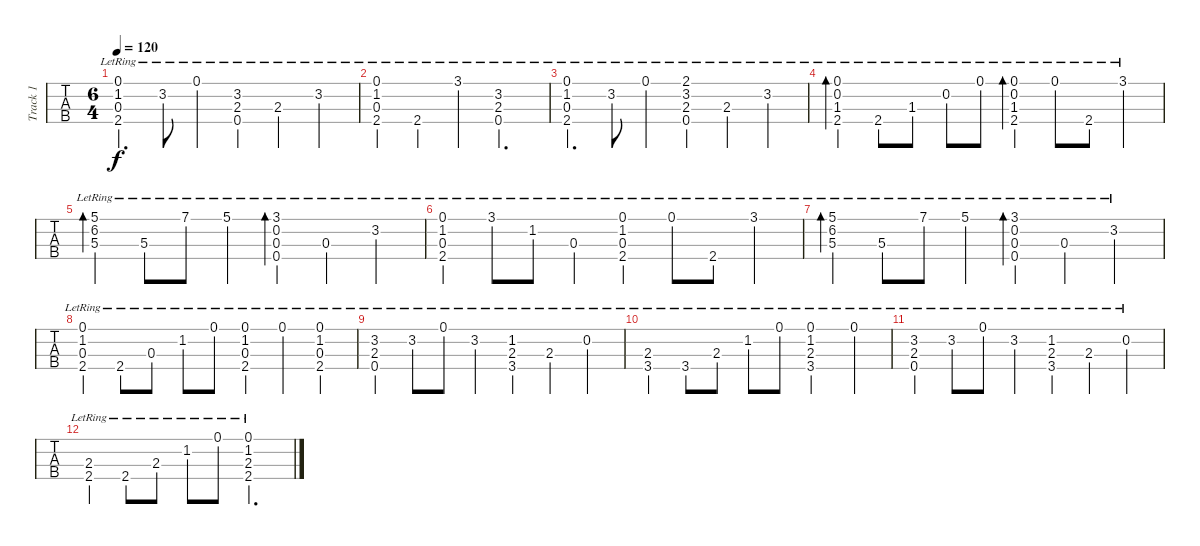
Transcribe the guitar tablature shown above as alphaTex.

\track ("Track 1" "Track 1") {instrument acousticguitarnylon}
\staff {tabs}
\tuning (A4 E4 C4 G4) {hide}
\ts (6 4)
\tempo 120
\clef g2
\ks c
(0.1{lr} 1.2{lr} 0.3{lr} 2.4{lr}).4{d dy f} 3.2{lr}.8 0.1{lr}.4 (3.2{lr} 2.3{lr} 0.4{lr}).4 2.3{lr}.4 3.2{lr}.4 |
(0.1{lr} 1.2{lr} 0.3{lr} 2.4{lr}).4 2.4{lr}.4 3.1{lr}.4 (3.2{lr} 2.3{lr} 0.4{lr}).2{d} |
(0.1{lr} 1.2{lr} 0.3{lr} 2.4{lr}).4{d} 3.2{lr}.8 0.1{lr}.4 (2.1{lr} 3.2{lr} 2.3{lr} 0.4{lr}).4 2.3{lr}.4 3.2{lr}.4 |
(0.1{lr} 0.2{lr} 1.3{lr} 2.4{lr}).4{bd 60} 2.4{lr}.8 1.3{lr}.8 0.2{lr}.8 0.1{lr}.8 (0.1{lr} 0.2{lr} 1.3{lr} 2.4{lr}).4{bd 60} 0.1{lr}.8 2.4{lr}.8 3.1{lr}.4 |
(5.1{lr} 6.2{lr} 5.3{lr}).4{bd 60} 5.3{lr}.8 7.1{lr}.8 5.1{lr}.4 (3.1{lr} 0.2{lr} 0.3{lr} 0.4{lr}).4{bd 60} 0.3{lr}.4 3.2{lr}.4 |
(0.1{lr} 1.2{lr} 0.3{lr} 2.4{lr}).4 3.1{lr}.8 1.2{lr}.8 0.3{lr}.4 (0.1{lr} 1.2{lr} 0.3{lr} 2.4{lr}).4 0.1{lr}.8 2.4{lr}.8 3.1{lr}.4 |
(5.1{lr} 6.2{lr} 5.3{lr}).4{bd 60} 5.3{lr}.8 7.1{lr}.8 5.1{lr}.4 (3.1{lr} 0.2{lr} 0.3{lr} 0.4{lr}).4{bd 60} 0.3{lr}.4 3.2{lr}.4 |
(0.1{lr} 1.2{lr} 0.3{lr} 2.4{lr}).4 2.4{lr}.8 0.3{lr}.8 1.2{lr}.8 0.1{lr}.8 (0.1{lr} 1.2{lr} 0.3{lr} 2.4{lr}).4 0.1{lr}.4 (0.1{lr} 1.2{lr} 0.3{lr} 2.4{lr}).4 |
(3.2{lr} 2.3{lr} 0.4{lr}).4 3.2{lr}.8 0.1{lr}.8 3.2{lr}.4 (1.2{lr} 2.3{lr} 3.4{lr}).4 2.3{lr}.4 0.2{lr}.4 |
(2.3{lr} 3.4{lr}).4 3.4{lr}.8 2.3{lr}.8 1.2{lr}.8 0.1{lr}.8 (0.1{lr} 1.2{lr} 2.3{lr} 3.4{lr}).2 0.1{lr}.4 |
(3.2{lr} 2.3{lr} 0.4{lr}).4 3.2{lr}.8 0.1{lr}.8 3.2{lr}.4 (1.2{lr} 2.3{lr} 3.4{lr}).4 2.3{lr}.4 0.2{lr}.4 |
(2.3{lr} 2.4{lr}).4 2.4{lr}.8 2.3{lr}.8 1.2{lr}.8 0.1{lr}.8 (0.1{lr} 1.2{lr} 2.3{lr} 2.4{lr}).2{d}
